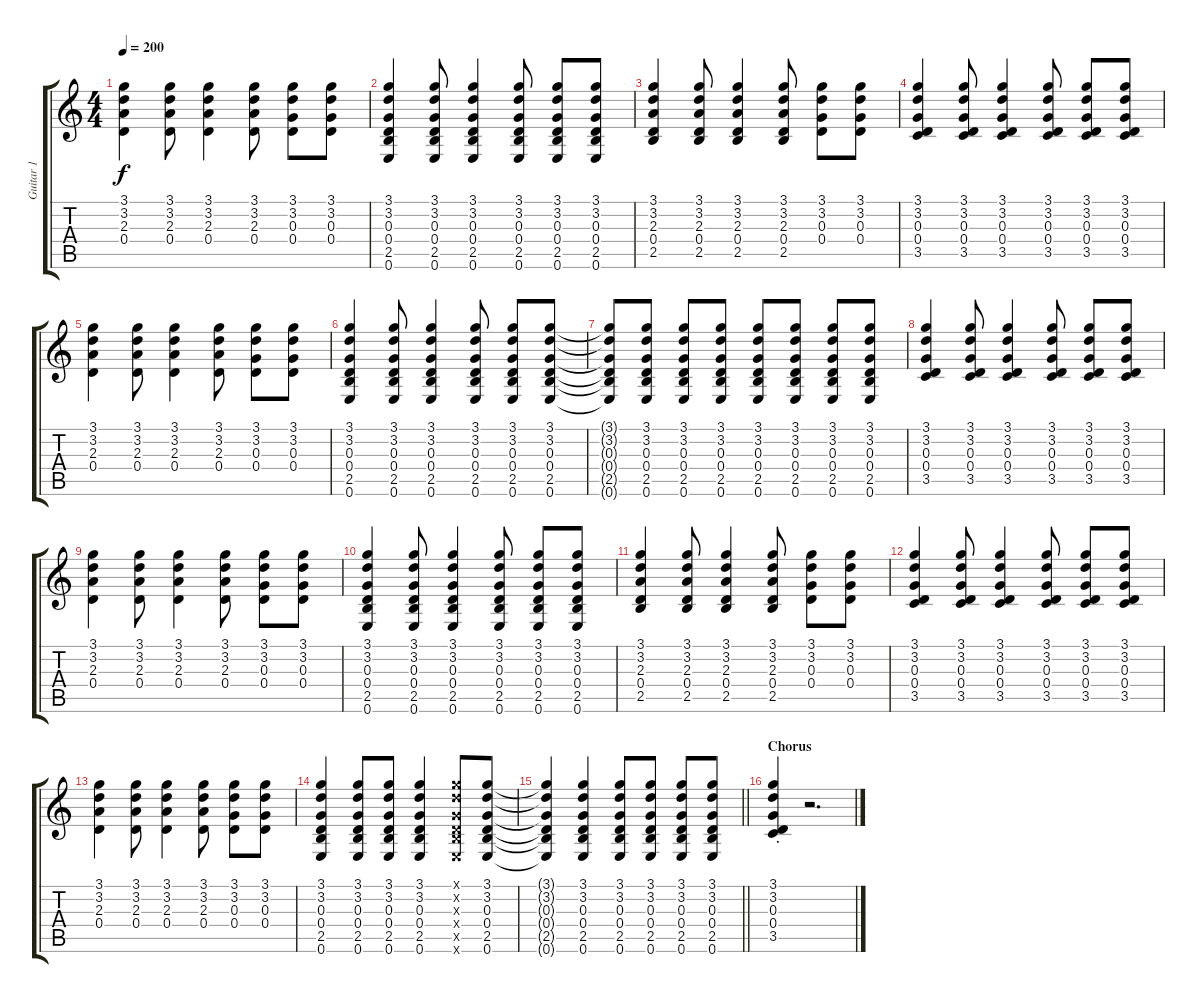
\track ("Guitar 1" "Guitar 1") {instrument overdrivenguitar}
\staff {score tabs}
\tuning (E4 B3 G3 D3 A2 E2) {hide}
\ts (4 4)
\tempo 200
\clef g2
\ks c
(3.1 3.2 2.3 0.4).4{dy f} (3.1 3.2 2.3 0.4).8 (3.1 3.2 2.3 0.4).4 (3.1 3.2 2.3 0.4).8 (3.1 3.2 0.3 0.4).8 (3.1 3.2 0.3 0.4).8 |
(3.1 3.2 0.3 0.4 2.5 0.6).4 (3.1 3.2 0.3 0.4 2.5 0.6).8 (3.1 3.2 0.3 0.4 2.5 0.6).4 (3.1 3.2 0.3 0.4 2.5 0.6).8 (3.1 3.2 0.3 0.4 2.5 0.6).8 (3.1 3.2 0.3 0.4 2.5 0.6).8 |
(3.1 3.2 2.3 0.4 2.5).4 (3.1 3.2 2.3 0.4 2.5).8 (3.1 3.2 2.3 0.4 2.5).4 (3.1 3.2 2.3 0.4 2.5).8 (3.1 3.2 0.3 0.4).8 (3.1 3.2 0.3 0.4).8 |
(3.1 3.2 0.3 0.4 3.5).4 (3.1 3.2 0.3 0.4 3.5).8 (3.1 3.2 0.3 0.4 3.5).4 (3.1 3.2 0.3 0.4 3.5).8 (3.1 3.2 0.3 0.4 3.5).8 (3.1 3.2 0.3 0.4 3.5).8 |
(3.1 3.2 2.3 0.4).4 (3.1 3.2 2.3 0.4).8 (3.1 3.2 2.3 0.4).4 (3.1 3.2 2.3 0.4).8 (3.1 3.2 0.3 0.4).8 (3.1 3.2 0.3 0.4).8 |
(3.1 3.2 0.3 0.4 2.5 0.6).4 (3.1 3.2 0.3 0.4 2.5 0.6).8 (3.1 3.2 0.3 0.4 2.5 0.6).4 (3.1 3.2 0.3 0.4 2.5 0.6).8 (3.1 3.2 0.3 0.4 2.5 0.6).8 (3.1 3.2 0.3 0.4 2.5 0.6).8 |
(3.1{t} 3.2{t} 0.3{t} 0.4{t} 2.5{t} 0.6{t}).8 (3.1 3.2 0.3 0.4 2.5 0.6).8 (3.1 3.2 0.3 0.4 2.5 0.6).8 (3.1 3.2 0.3 0.4 2.5 0.6).8 (3.1 3.2 0.3 0.4 2.5 0.6).8 (3.1 3.2 0.3 0.4 2.5 0.6).8 (3.1 3.2 0.3 0.4 2.5 0.6).8 (3.1 3.2 0.3 0.4 2.5 0.6).8 |
(3.1 3.2 0.3 0.4 3.5).4 (3.1 3.2 0.3 0.4 3.5).8 (3.1 3.2 0.3 0.4 3.5).4 (3.1 3.2 0.3 0.4 3.5).8 (3.1 3.2 0.3 0.4 3.5).8 (3.1 3.2 0.3 0.4 3.5).8 |
(3.1 3.2 2.3 0.4).4 (3.1 3.2 2.3 0.4).8 (3.1 3.2 2.3 0.4).4 (3.1 3.2 2.3 0.4).8 (3.1 3.2 0.3 0.4).8 (3.1 3.2 0.3 0.4).8 |
(3.1 3.2 0.3 0.4 2.5 0.6).4 (3.1 3.2 0.3 0.4 2.5 0.6).8 (3.1 3.2 0.3 0.4 2.5 0.6).4 (3.1 3.2 0.3 0.4 2.5 0.6).8 (3.1 3.2 0.3 0.4 2.5 0.6).8 (3.1 3.2 0.3 0.4 2.5 0.6).8 |
(3.1 3.2 2.3 0.4 2.5).4 (3.1 3.2 2.3 0.4 2.5).8 (3.1 3.2 2.3 0.4 2.5).4 (3.1 3.2 2.3 0.4 2.5).8 (3.1 3.2 0.3 0.4).8 (3.1 3.2 0.3 0.4).8 |
(3.1 3.2 0.3 0.4 3.5).4 (3.1 3.2 0.3 0.4 3.5).8 (3.1 3.2 0.3 0.4 3.5).4 (3.1 3.2 0.3 0.4 3.5).8 (3.1 3.2 0.3 0.4 3.5).8 (3.1 3.2 0.3 0.4 3.5).8 |
(3.1 3.2 2.3 0.4).4 (3.1 3.2 2.3 0.4).8 (3.1 3.2 2.3 0.4).4 (3.1 3.2 2.3 0.4).8 (3.1 3.2 0.3 0.4).8 (3.1 3.2 0.3 0.4).8 |
(3.1 3.2 0.3 0.4 2.5 0.6).4 (3.1 3.2 0.3 0.4 2.5 0.6).8 (3.1 3.2 0.3 0.4 2.5 0.6).8 (3.1 3.2 0.3 0.4 2.5 0.6).4 (3.1{x} 3.2{x} 0.3{x} 0.4{x} 2.5{x} 0.6{x}).8 (3.1 3.2 0.3 0.4 2.5 0.6).8 |
\barLineRight lightlight
(3.1{t} 3.2{t} 0.3{t} 0.4{t} 2.5{t} 0.6{t}).4 (3.1 3.2 0.3 0.4 2.5 0.6).4 (3.1 3.2 0.3 0.4 2.5 0.6).8 (3.1 3.2 0.3 0.4 2.5 0.6).8 (3.1 3.2 0.3 0.4 2.5 0.6).8 (3.1 3.2 0.3 0.4 2.5 0.6).8 |
\section ("" "Chorus")
(3.1{st} 3.2{st} 0.3{st} 0.4{st} 3.5{st}).4 r.2{d}
